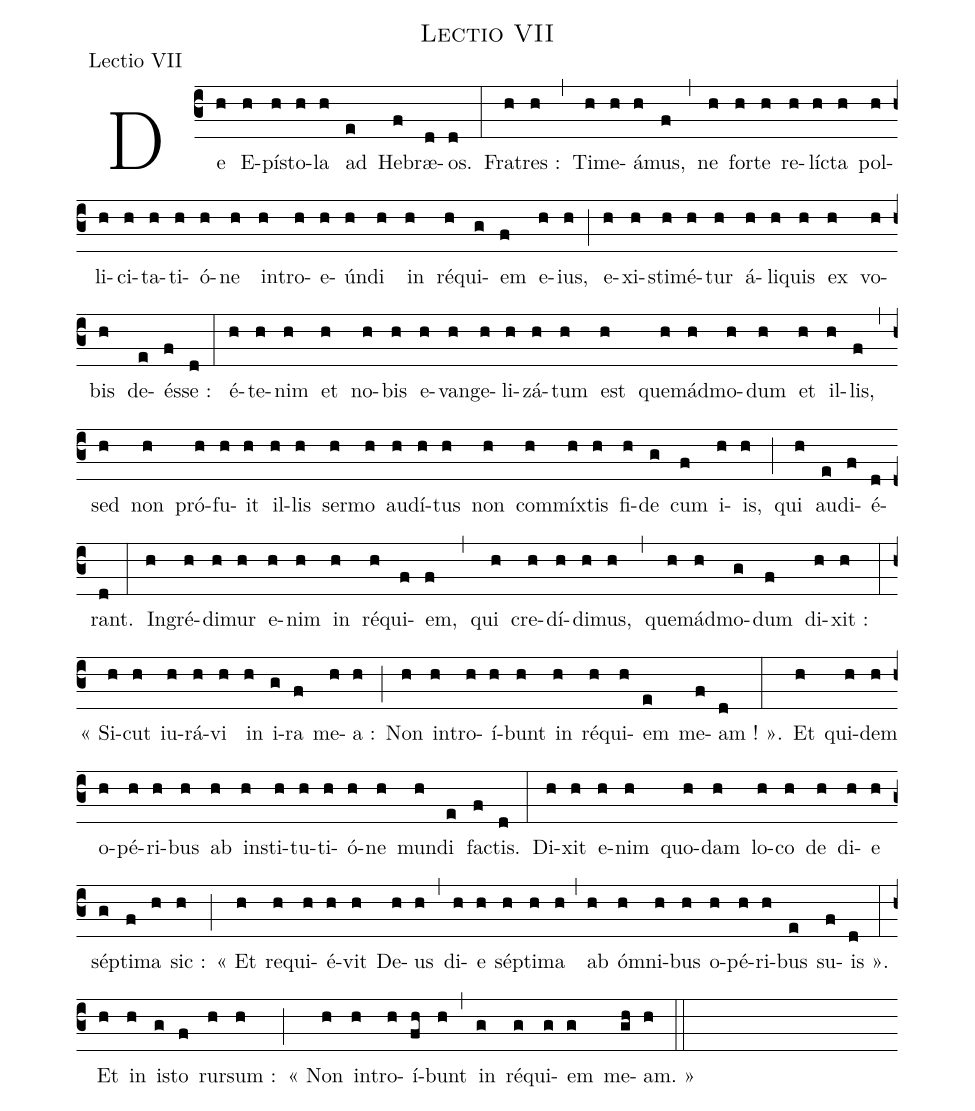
name:Lectio VII;
office-part: Lectio VII;
%%
% -- (c4) Coquille ??
(c3)
De(h)  E(h)pí(h)sto(h)la(h) ad(e) He(f)bræ(d)os.(d)
(:) Fra(h)tres~:(h) (,) Ti(h)me(h)á(h)mus,(f) (,) ne(h)
for(h)te(h) re(h)lí(h)cta(h)

pol(h)li(h)ci(h)ta(h)ti(h)ó(h)ne(h)    in(h)tro(h)e(h)ún(h)di(h)
in(h) ré(h)qui(g)em(f) e(h)ius,(h) (;) e(h)xi(h)sti(h)mé(h)tur(h)
á(h)li(h)quis(h) ex(h) vo(h)bis(h)

de(e)és(f)se~:(d)   (:)   é(h)te(h)nim(h)   et(h)  no(h)bis(h)
e(h)van(h)ge(h)li(h)zá(h)tum(h) est(h) quem(h)ád(h)mo(h)dum(h)
et(h) il(h)lis,(f) (,) sed(h) non(h)

pró(h)fu(h)it(h)  il(h)lis(h) ser(h)mo(h) au(h)dí(h)tus(h)
non(h) com(h)mí(h)xtis(h) fi(h)de(g) cum(f) i(h)is,(h) (;)
qui(h) au(e)di(f)é(d)rant.(d) (:)

In(h)gré(h)di(h)mur(h) e(h)nim(h) in(h) ré(h)qui(f)em,(f)
(,) qui(h) cre(h)dí(h)di(h)mus,(h) (,) quem(h)ád(h)mo(g)dum(f)
di(h)xit~:(h) (:) «~Si(h)cut(h)

iu(h)rá(h)vi(h) in(h) i(g)ra(f) me(h)a~:(h) (;)
Non(h) in(h)tro(h)í(h)bunt(h) in(h) ré(h)qui(h)em(e)
me(f)am~!~».(d) (:) Et(h) qui(h)dem(h)

o(h)pé(h)ri(h)bus(h) ab(h) in(h)sti(h)tu(h)ti(h)ó(h)ne(h)
mun(h)di(e) fa(f)ctis.(d) (:) Di(h)xit(h) e(h)nim(h)
quo(h)dam(h) lo(h)co(h) de(h) di(h)e(h)

sé(g)pti(f)ma(h) sic~:(h) (;) «~Et(h) re(h)qui(h)é(h)vit(h)
De(h)us(h) (,)di(h)e(h) sé(h)pti(h)ma(h) (,) ab(h) ó(h)mni(h)bus(h)
o(h)pé(h)ri(h)bus(e) su(f)is~».(d) (:)

Et(h) in(h) i(g)sto(f) ru(h)rsum~:(h) (;) «~Non(h)
in(h)tro(h)í(fh)bunt(h) (,) in(g) ré(g)qui(g)em(g) me(gh)am.~»(h) (::)


% vim: se enc=utf8 fenc=utf8 digraph syn=gabc:
